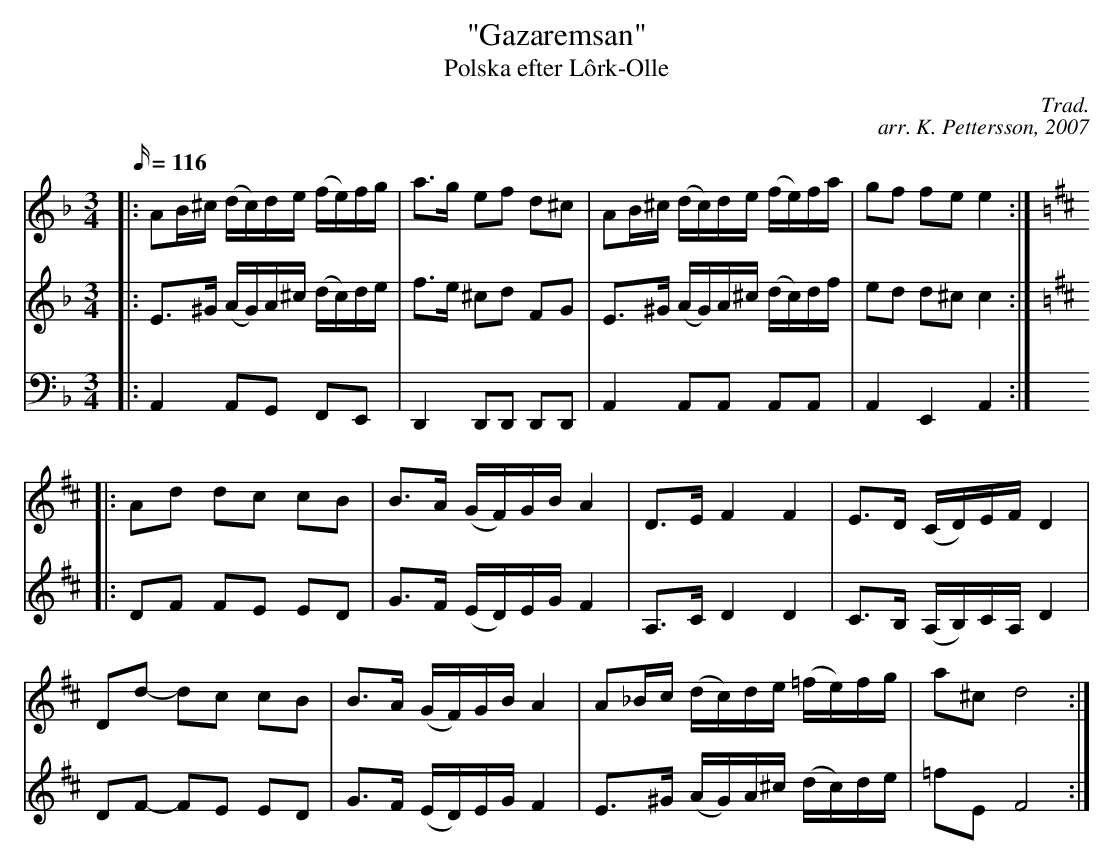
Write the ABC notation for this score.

X:1
T: "Gazaremsan"
T: Polska efter Lôrk-Olle
C: Trad.
C: arr. K. Pettersson, 2007
M: 3/4
L: 1/16
Q: 116
K: Dm
V: 1
|: A2B^c (dc)de (fe)fg | a3g e2f2 d2^c2 | A2B^c (dc)de (fe)fa | g2f2 f2e2 e4 :|
K: D
|: A2d2 d2c2 c2B2 | B3A (GF)GB A4 | D3E F4 F4 | E3D (CD)EF D4 |
D2d2- d2c2 c2B2 | B3A (GF)GB A4 | A2_Bc (dc)de (=fe)fg | a2^c2 d8 :|
V: 2
|: E3^G (AG)A^c (dc)de | f3e ^c2d2 F2G2 | E3^G (AG)A^c (dc)df | e2d2 d2^c2 c4 :|
K: D
|: D2F2 F2E2 E2D2 | G3F (ED)EG F4 | A,3C D4 D4 | C3B, (A,B,)CA, D4 |
D2F2- F2E2 E2D2 | G3F (ED)EG F4 | E3^G (AG)A^c (dc)de | =f2E2 F8 :|
V: 3
K: bass
|: A,,4 A,,2G,,2 F,,2E,,2 | D,,4 D,,2D,,2 D,,2D,,2 | A,,4 A,,2A,,2 A,,2A,,2 | A,,4 E,,4 A,,4 :|
|:
